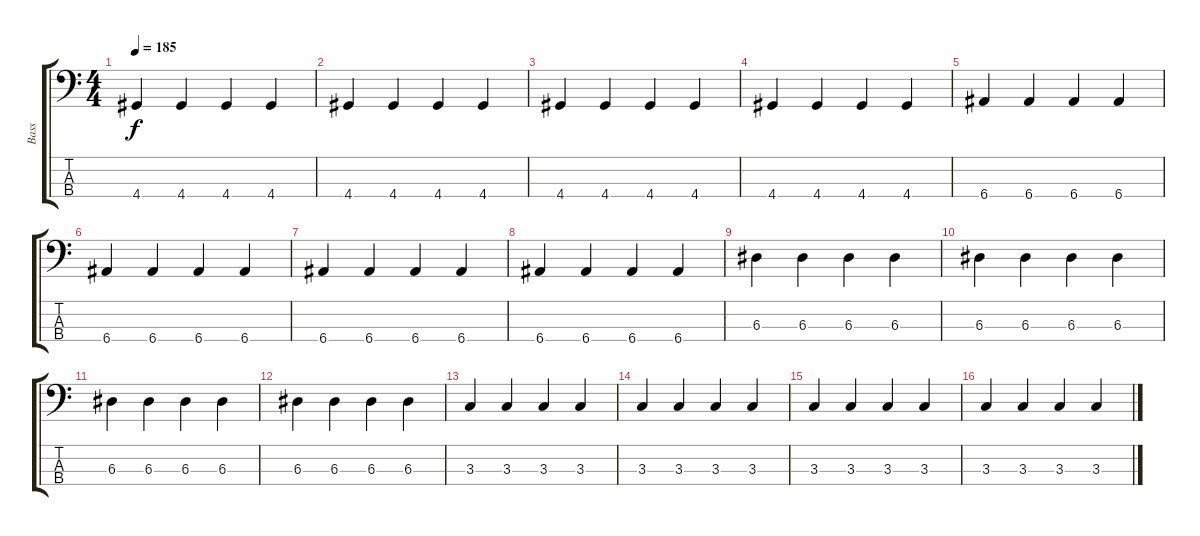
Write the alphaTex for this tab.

\track ("Bass" "Bass") {instrument electricbassfinger}
\staff {score tabs}
\tuning (G2 D2 A1 E1) {hide}
\ts (4 4)
\tempo 185
\clef f4
\ks c
4.4.4{dy f} 4.4.4 4.4.4 4.4.4 |
4.4.4 4.4.4 4.4.4 4.4.4 |
4.4.4 4.4.4 4.4.4 4.4.4 |
4.4.4 4.4.4 4.4.4 4.4.4 |
6.4.4 6.4.4 6.4.4 6.4.4 |
6.4.4 6.4.4 6.4.4 6.4.4 |
6.4.4 6.4.4 6.4.4 6.4.4 |
6.4.4 6.4.4 6.4.4 6.4.4 |
6.3.4 6.3.4 6.3.4 6.3.4 |
6.3.4 6.3.4 6.3.4 6.3.4 |
6.3.4 6.3.4 6.3.4 6.3.4 |
6.3.4 6.3.4 6.3.4 6.3.4 |
3.3.4 3.3.4 3.3.4 3.3.4 |
3.3.4 3.3.4 3.3.4 3.3.4 |
3.3.4 3.3.4 3.3.4 3.3.4 |
3.3.4 3.3.4 3.3.4 3.3.4
